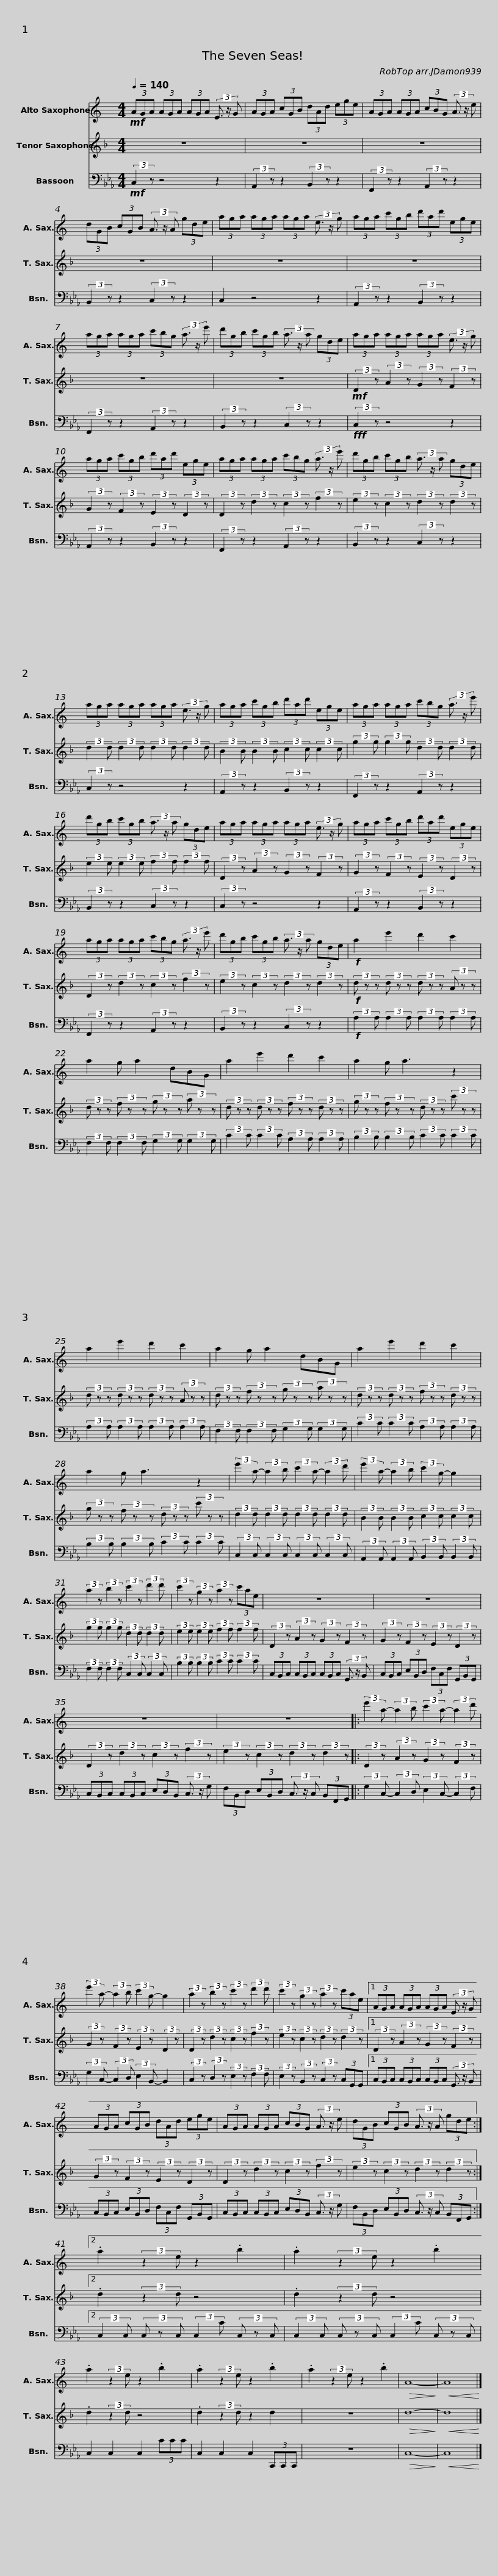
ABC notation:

X:1
%%score 1 2 3
L:1/8
Q:1/4=140
M:4/4
I:linebreak $
K:Eb
V:1 treble transpose=-9
V:2 treble transpose=-14
V:3 bass
V:1
[K:C]!mf! (3AGA (3AGA (3AGA (3E3/2 z/ G | (3AGA (3cGB (3dAd (3ege | (3AGA (3AGA (3cBG (3A3/2 z/ e | (3dGB (3cGB (3A3/2 z/ A (3gde |$ (3aga (3aga (3aga (3e3/2 z/ g | %5
 (3aga (3c'gb (3d'ad' (3ege | (3aga (3aga (3c'bg (3a3/2 z/ e' | (3d'gb (3c'gb (3a3/2 z/ a (3gde |$ (3aga (3aga (3aga (3e3/2 z/ g | (3aga (3c'gb (3d'ad' (3ege | %10
 (3aga (3aga (3c'bg (3a3/2 z/ e' | (3d'gb (3c'gb (3a3/2 z/ a (3gde |$ (3aga (3aga (3aga (3e3/2 z/ g | (3aga (3c'gb (3d'ad' (3ege | (3aga (3aga (3c'bg (3a3/2 z/ e' | %15
 (3d'gb (3c'gb (3a3/2 z/ a (3gde |$ (3aga (3aga (3aga (3e3/2 z/ g | (3aga (3c'gb (3d'ad' (3ege | (3aga (3aga (3c'bg (3a3/2 z/ e' | (3d'gb (3c'gb (3a3/2 z/ a (3gde |$ %20
!f! a2 e'2 d'2 c'2 | a2 g a2 dBG | a2 e'2 d'2 c'2 | a2 g a3 z2 |$ a2 e'2 d'2 c'2 | %25
 a2 g a2 dBG | a2 e'2 d'2 c'2 | a2 g a3 z2 |$ (3:2:2e'2 a- (3:2:2a2 b (3:2:2c'2 a- (3:2:2a2 d' | (3:2:2e'2 a- (3:2:2a2 b (3:2:2c'2 g- g2 | %30
 (3:2:2a2 z (3:2:2b2 z (3:2:2c'2 z (3:2:2d'2 d' | (3:2:2c'2 z (3:2:2g2 z (3:2:2a2 z (3c'ae | z8 |$ z8 | z8 | %35
 z8 |: (3:2:2e'2 a- (3:2:2a2 b (3:2:2c'2 a- (3:2:2a2 d' | (3:2:2e'2 a- (3:2:2a2 b (3:2:2c'2 g- g2 |$ (3:2:2a2 z (3:2:2b2 z (3:2:2c'2 z (3:2:2d'2 d' | (3:2:2c'2 z (3:2:2g2 z (3:2:2a2 z (3c'ae |1 %40
 (3AGA (3AGA (3AGA (3E3/2 z/ G | (3AGA (3cGB (3dAd (3ege | (3AGA (3AGA (3cBG (3A3/2 z/ e |$ (3dGB (3cGB (3A3/2 z/ A (3gde :|2 .a2 (3:2:2z2 e z2 .b2 | %45
 .a2 (3:2:2z2 e z2 .b2 | .a2 (3:2:2z2 e z2 .b2 | .a2 (3:2:2z2 e z2 .b2 |$ .a2 (3:2:2z2 e z2 .b2 |!>(! A8-!>)! | %50
!<(! A8!<)! |] %51
V:2
[K:F] z8 | z8 | z8 | z8 |$ z8 | %5
 z8 | z8 | z8 |$!mf! (3:2:2D2 z (3:2:2A2 z (3:2:2G2 z (3:2:2F2 z | (3:2:2G2 z (3:2:2F2 z (3:2:2E2 z (3:2:2D2 z | %10
 (3:2:2D2 z (3:2:2d2 z (3:2:2c2 z (3:2:2f2 z | (3:2:2e2 z (3:2:2c2 z (3:2:2d2 z (3:2:2d2 z |$ (3:2:2d2 d (3:2:2d2 d (3:2:2d2 d (3:2:2d2 d | (3:2:2B2 B (3:2:2B2 B (3:2:2c2 c (3:2:2c2 c | (3:2:2g2 g (3:2:2g2 g (3:2:2d2 d (3:2:2d2 d | %15
 (3:2:2e2 e (3:2:2e2 e (3:2:2f2 f (3:2:2f2 f |$ (3:2:2D2 z (3:2:2A2 z (3:2:2G2 z (3:2:2F2 z | (3:2:2G2 z (3:2:2F2 z (3:2:2E2 z (3:2:2D2 z | (3:2:2D2 z (3:2:2d2 z (3:2:2c2 z (3:2:2f2 z | (3:2:2e2 z (3:2:2c2 z (3:2:2d2 z (3:2:2d2 z |$ %20
!f! (3d z z (3d z z (3d z z (3A z z | (3d z z (3f z z (3g z z (3a z z | (3d z z (3d z z (3f z z (3d z z | (3g z z (3f z z (3d z z (3c' z z |$ (3d z z (3d z z (3d z z (3A z z | %25
 (3d z z (3f z z (3g z z (3a z z | (3d z z (3d z z (3f z z (3d z z | (3g z z (3f z z (3d z z (3c' z z |$ (3:2:2d2 d (3:2:2d2 d (3:2:2d2 d (3:2:2d2 d | (3:2:2B2 B (3:2:2B2 B (3:2:2c2 c (3:2:2c2 c | %30
 (3:2:2g2 g (3:2:2g2 g (3:2:2d2 d (3:2:2d2 d | (3:2:2e2 e (3:2:2e2 e (3:2:2f2 f (3:2:2f2 f | (3:2:2D2 z (3:2:2A2 z (3:2:2G2 z (3:2:2F2 z |$ (3:2:2G2 z (3:2:2F2 z (3:2:2E2 z (3:2:2D2 z | (3:2:2D2 z (3:2:2d2 z (3:2:2c2 z (3:2:2f2 z | %35
 (3:2:2e2 z (3:2:2c2 z (3:2:2d2 z (3:2:2d2 z |: (3:2:2D2 z (3:2:2A2 z (3:2:2G2 z (3:2:2F2 z | (3:2:2G2 z (3:2:2F2 z (3:2:2E2 z (3:2:2D2 z |$ (3:2:2D2 z (3:2:2d2 z (3:2:2c2 z (3:2:2f2 z | (3:2:2e2 z (3:2:2c2 z (3:2:2d2 z (3:2:2d2 z |1 %40
 (3:2:2D2 z (3:2:2A2 z (3:2:2G2 z (3:2:2F2 z | (3:2:2G2 z (3:2:2F2 z (3:2:2E2 z (3:2:2D2 z | (3:2:2D2 z (3:2:2d2 z (3:2:2c2 z (3:2:2f2 z |$ (3:2:2e2 z (3:2:2c2 z (3:2:2d2 z (3:2:2d2 z :|2 .d2 (3:2:2z2 d z4 | %45
 .d2 (3:2:2z2 d z4 | .d2 (3:2:2z2 d z4 | .d2 (3:2:2z2 d z2 d2 |$ z8 |!>(! d8-!>)! | %50
!<(! d8!<)! |] %51
V:3
!mf! (3:2:2C,2 z z4 z2 | (3:2:2A,,2 z z2 (3:2:2B,,2 z z2 | (3:2:2F,,2 z z2 (3:2:2A,,2 z z2 | (3:2:2B,,2 z z2 (3:2:2C,2 z z2 |$ C,2 z4 z2 | %5
 (3:2:2A,,2 z z2 (3:2:2B,,2 z z2 | (3:2:2F,,2 z z2 (3:2:2A,,2 z z2 | (3:2:2B,,2 z z2 (3:2:2C,2 z z2 |$!fff! (3:2:2C,2 z z4 z2 | (3:2:2A,,2 z z2 (3:2:2B,,2 z z2 | %10
 (3:2:2F,,2 z z2 (3:2:2A,,2 z z2 | (3:2:2B,,2 z z2 (3:2:2C,2 z z2 |$ (3:2:2C,2 z z4 z2 | (3:2:2A,,2 z z2 (3:2:2B,,2 z z2 | (3:2:2F,,2 z z2 (3:2:2A,,2 z z2 | %15
 (3:2:2B,,2 z z2 (3:2:2C,2 z z2 |$ (3:2:2C,2 z z4 z2 | (3:2:2A,,2 z z2 (3:2:2B,,2 z z2 | (3:2:2F,,2 z z2 (3:2:2A,,2 z z2 | (3:2:2B,,2 z z2 (3:2:2C,2 z z2 |$ %20
!f! (3:2:2A,2 A, (3:2:2A,2 A, (3:2:2A,2 A, (3:2:2A,2 A, | (3:2:2F,2 F, (3:2:2F,2 F, (3:2:2G,2 G, (3:2:2G,2 G, | (3:2:2C2 C (3:2:2C2 C (3:2:2A,2 A, (3:2:2A,2 A, | (3:2:2B,2 B, (3:2:2B,2 B, (3:2:2C2 C (3:2:2C2 C |$ (3:2:2A,2 A, (3:2:2A,2 A, (3:2:2A,2 A, (3:2:2A,2 A, | %25
 (3:2:2F,2 F, (3:2:2F,2 F, (3:2:2G,2 G, (3:2:2G,2 G, | (3:2:2C2 C (3:2:2C2 C (3:2:2A,2 A, (3:2:2A,2 A, | (3:2:2B,2 B, (3:2:2B,2 B, (3:2:2C2 C (3:2:2C2 C |$ (3:2:2C,2 C, (3:2:2C,2 C, (3:2:2C,2 C, (3:2:2C,2 C, | (3:2:2A,,2 A,, (3:2:2A,,2 A,, (3:2:2B,,2 B,, (3:2:2B,,2 B,, | %30
 (3:2:2F,2 F, (3:2:2F,2 F, (3:2:2C,2 C, (3:2:2C,2 C, | (3:2:2B,2 B, (3:2:2B,2 B, (3:2:2C2 C (3:2:2C2 C | (3C,B,,C, (3C,B,,C, (3C,B,,C, (3G,,3/2 z/ B,, |$ (3C,B,,C, (3E,B,,D, (3F,C,F, (3G,,B,,G,, | (3C,B,,C, (3C,B,,C, (3E,D,B,, (3C,3/2 z/ G, | %35
 (3F,B,,D, (3E,B,,D, (3C,3/2 z/ C, (3B,,F,,G,, |: (3:2:2G,2 C,- (3:2:2C,2 D, (3:2:2E,2 C,- (3:2:2C,2 F, | (3:2:2G,2 C,- (3:2:2C,2 D, (3:2:2E,2 B,,- B,,2 |$ (3:2:2C,2 z (3:2:2D,2 z (3:2:2E,2 z (3:2:2F,2 F, | (3:2:2E,2 z (3:2:2B,,2 z (3:2:2C,2 z (3C,G,,G,, |1 %40
 (3C,B,,C, (3C,B,,C, (3C,B,,C, (3G,,3/2 z/ B,, | (3C,B,,C, (3E,B,,D, (3F,C,F, (3G,,B,,G,, | (3C,B,,C, (3C,B,,C, (3E,D,B,, (3C,3/2 z/ G, |$ (3F,B,,D, (3E,B,,D, (3C,3/2 z/ C, (3B,,F,,G,, :|2 (3:2:2C,2 C, (3C, z C, (3:2:2C,2 C (3C, z C, | %45
 (3:2:2C,2 C, (3C, z C, (3:2:2C,2 C (3C, z C, | C,2 C,2 C,2 (3CCC | C,2 C,2 C,2 (3C,,C,,C,, |$ z8 |!>(! C,8-!>)! | %50
!<(! C,8!<)! |] %51
